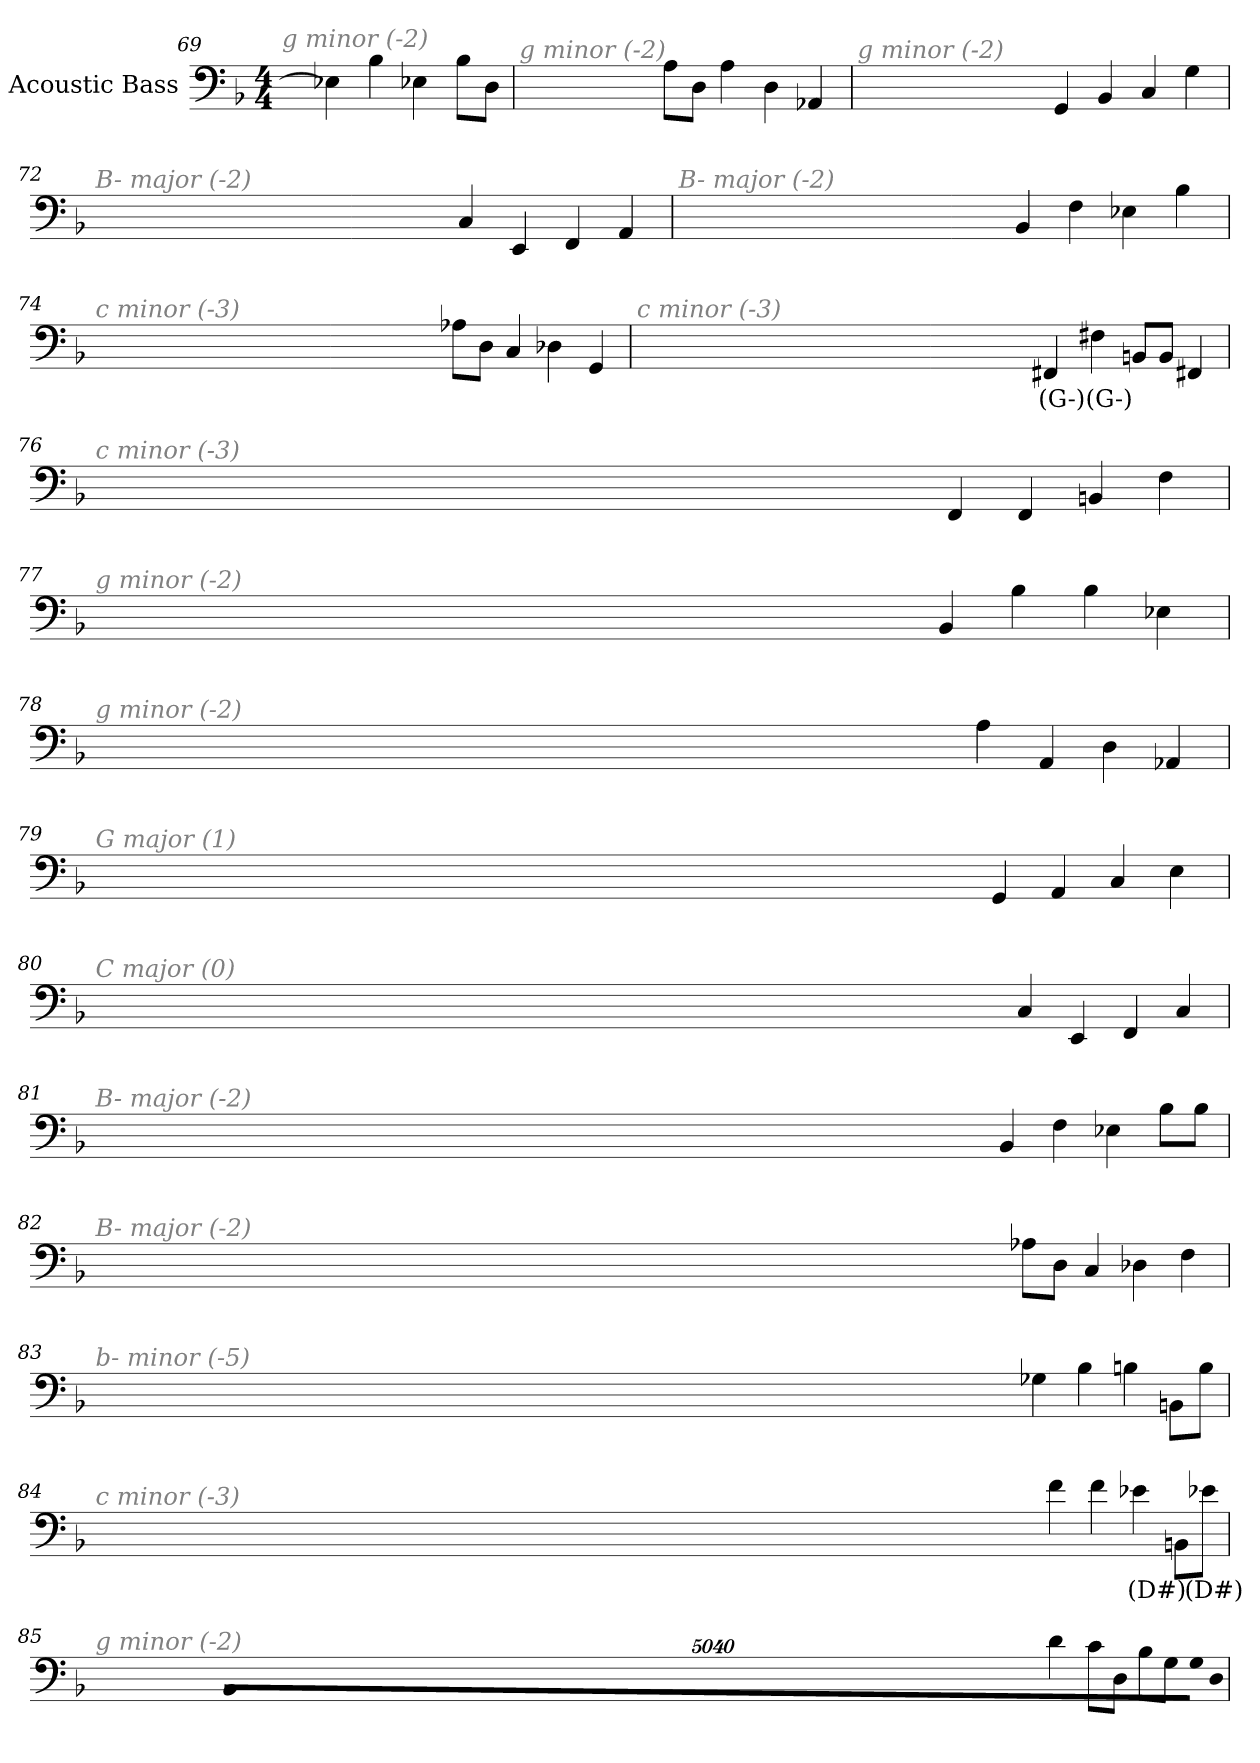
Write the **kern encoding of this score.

**kern	**text
*part1	*part1
*staff1	*staff1
*I"Acoustic Bass	*
*clefF4	*
*ITrd7c12	*
*k[b-]	*
*F:	*
*M4/4	*
=69	=69
!LO:TX:i:color=#808080:t=g minor (-2)	!
4EE-X]	.
4BB-	.
4EE-X	.
8BB-L	.
8DDJ	.
=70	=70
!LO:TX:i:color=#808080:t=g minor (-2)	!
8AAL	.
8DDJ	.
4AA	.
4DD	.
4AAA-X	.
=71	=71
!LO:TX:i:color=#808080:t=g minor (-2)	!
4GGG	.
4BBB-	.
4CC	.
4GG	.
=72	=72
!LO:TX:i:color=#808080:t=B- major (-2)	!
4CC	.
4EEE	.
4FFF	.
4AAA	.
=73	=73
!LO:TX:i:color=#808080:t=B- major (-2)	!
4BBB-	.
4FF	.
4EE-X	.
4BB-	.
=74	=74
!LO:TX:i:color=#808080:t=c minor (-3)	!
8AA-XL	.
8DDJ	.
4CC	.
4DD-X	.
4GGG	.
=75	=75
!LO:TX:i:color=#808080:t=c minor (-3)	!
4FFF#Xi	(G-)
4FF#Xi	(G-)
8BBBnL	.
8BBBJ	.
4FFF#X	.
=76	=76
!LO:TX:i:color=#808080:t=c minor (-3)	!
4FFF	.
4FFF	.
4BBBn	.
4FF	.
=77	=77
!LO:TX:i:color=#808080:t=g minor (-2)	!
4BBB-	.
4BB-	.
4BB-	.
4EE-X	.
=78	=78
!LO:TX:i:color=#808080:t=g minor (-2)	!
4AA	.
4AAA	.
4DD	.
4AAA-X	.
=79	=79
!LO:TX:i:color=#808080:t=G major (1)	!
4GGG	.
4AAA	.
4CC	.
4EE	.
=80	=80
!LO:TX:i:color=#808080:t=C major (0)	!
4CC	.
4EEE	.
4FFF	.
4CC	.
=81	=81
!LO:TX:i:color=#808080:t=B- major (-2)	!
4BBB-	.
4FF	.
4EE-X	.
8BB-L	.
8BB-J	.
=82	=82
!LO:TX:i:color=#808080:t=B- major (-2)	!
8AA-XL	.
8DDJ	.
4CC	.
4DD-X	.
4FF	.
=83	=83
!LO:TX:i:color=#808080:t=b- minor (-5)	!
4GG-X	.
4BB-	.
4BBn	.
8BBBnL	.
8BBJ	.
=84	=84
!LO:TX:i:color=#808080:t=c minor (-3)	!
4F	.
4F	.
4E-Xi	(D#)
8BBBnL	.
8E-XiJ	(D#)
=85	=85
!LO:TX:i:color=#808080:t=g minor (-2)	!
4D	.
8CL	.
8DDJ	.
8BB-L	.
8GGJ	.
!LO:N:vis=8	!
40320%3347GGL	.
!LO:N:vis=8	!
40320%3347DD	.
!LO:N:vis=8	!
40320%3347BBB-J	.
=	=
*-	*-
